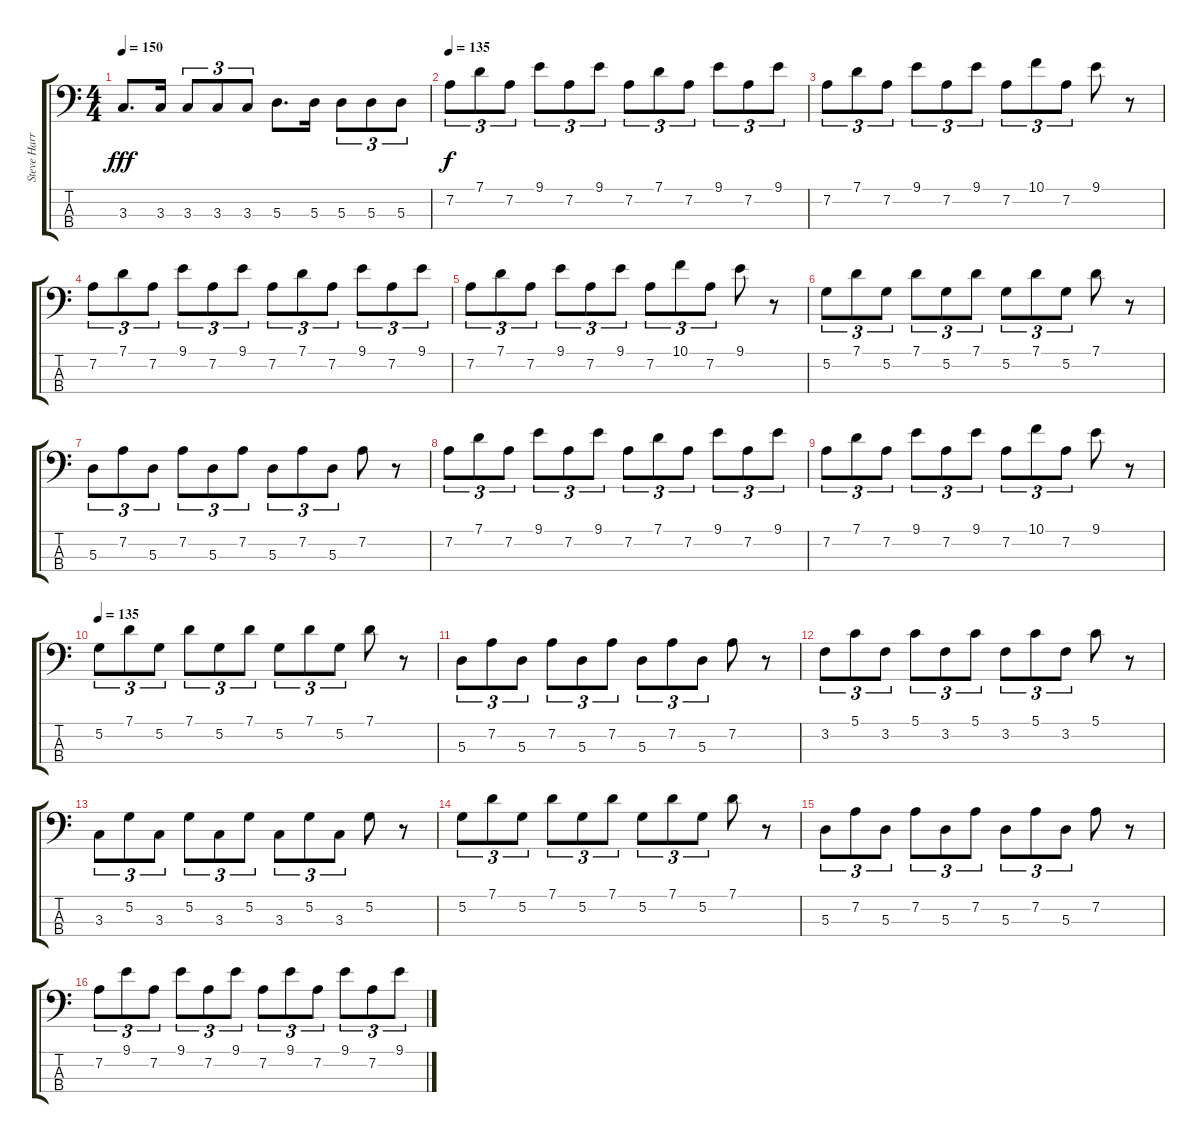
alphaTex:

\track ("Steve Harris" "Steve Harr") {instrument electricbassfinger}
\staff {score tabs}
\tuning (G2 D2 A1 E1) {hide}
\ts (4 4)
\tempo 150
\clef f4
\ks c
3.3.8{d dy fff} 3.3.16 3.3.8{tu (3 2)} 3.3.8{tu (3 2)} 3.3.8{tu (3 2)} 5.3.8{d} 5.3.16 5.3.8{tu (3 2)} 5.3.8{tu (3 2)} 5.3.8{tu (3 2)} |
\tempo 135
7.2.8{tu (3 2) dy f} 7.1.8{tu (3 2)} 7.2.8{tu (3 2)} 9.1.8{tu (3 2)} 7.2.8{tu (3 2)} 9.1.8{tu (3 2)} 7.2.8{tu (3 2)} 7.1.8{tu (3 2)} 7.2.8{tu (3 2)} 9.1.8{tu (3 2)} 7.2.8{tu (3 2)} 9.1.8{tu (3 2)} |
7.2.8{tu (3 2)} 7.1.8{tu (3 2)} 7.2.8{tu (3 2)} 9.1.8{tu (3 2)} 7.2.8{tu (3 2)} 9.1.8{tu (3 2)} 7.2.8{tu (3 2)} 10.1.8{tu (3 2)} 7.2.8{tu (3 2)} 9.1.8 r.8 |
7.2.8{tu (3 2)} 7.1.8{tu (3 2)} 7.2.8{tu (3 2)} 9.1.8{tu (3 2)} 7.2.8{tu (3 2)} 9.1.8{tu (3 2)} 7.2.8{tu (3 2)} 7.1.8{tu (3 2)} 7.2.8{tu (3 2)} 9.1.8{tu (3 2)} 7.2.8{tu (3 2)} 9.1.8{tu (3 2)} |
7.2.8{tu (3 2)} 7.1.8{tu (3 2)} 7.2.8{tu (3 2)} 9.1.8{tu (3 2)} 7.2.8{tu (3 2)} 9.1.8{tu (3 2)} 7.2.8{tu (3 2)} 10.1.8{tu (3 2)} 7.2.8{tu (3 2)} 9.1.8 r.8 |
5.2.8{tu (3 2)} 7.1.8{tu (3 2)} 5.2.8{tu (3 2)} 7.1.8{tu (3 2)} 5.2.8{tu (3 2)} 7.1.8{tu (3 2)} 5.2.8{tu (3 2)} 7.1.8{tu (3 2)} 5.2.8{tu (3 2)} 7.1.8 r.8 |
5.3.8{tu (3 2)} 7.2.8{tu (3 2)} 5.3.8{tu (3 2)} 7.2.8{tu (3 2)} 5.3.8{tu (3 2)} 7.2.8{tu (3 2)} 5.3.8{tu (3 2)} 7.2.8{tu (3 2)} 5.3.8{tu (3 2)} 7.2.8 r.8 |
7.2.8{tu (3 2)} 7.1.8{tu (3 2)} 7.2.8{tu (3 2)} 9.1.8{tu (3 2)} 7.2.8{tu (3 2)} 9.1.8{tu (3 2)} 7.2.8{tu (3 2)} 7.1.8{tu (3 2)} 7.2.8{tu (3 2)} 9.1.8{tu (3 2)} 7.2.8{tu (3 2)} 9.1.8{tu (3 2)} |
7.2.8{tu (3 2)} 7.1.8{tu (3 2)} 7.2.8{tu (3 2)} 9.1.8{tu (3 2)} 7.2.8{tu (3 2)} 9.1.8{tu (3 2)} 7.2.8{tu (3 2)} 10.1.8{tu (3 2)} 7.2.8{tu (3 2)} 9.1.8 r.8 |
\tempo 135
5.2.8{tu (3 2)} 7.1.8{tu (3 2)} 5.2.8{tu (3 2)} 7.1.8{tu (3 2)} 5.2.8{tu (3 2)} 7.1.8{tu (3 2)} 5.2.8{tu (3 2)} 7.1.8{tu (3 2)} 5.2.8{tu (3 2)} 7.1.8 r.8 |
5.3.8{tu (3 2)} 7.2.8{tu (3 2)} 5.3.8{tu (3 2)} 7.2.8{tu (3 2)} 5.3.8{tu (3 2)} 7.2.8{tu (3 2)} 5.3.8{tu (3 2)} 7.2.8{tu (3 2)} 5.3.8{tu (3 2)} 7.2.8 r.8 |
3.2.8{tu (3 2)} 5.1.8{tu (3 2)} 3.2.8{tu (3 2)} 5.1.8{tu (3 2)} 3.2.8{tu (3 2)} 5.1.8{tu (3 2)} 3.2.8{tu (3 2)} 5.1.8{tu (3 2)} 3.2.8{tu (3 2)} 5.1.8 r.8 |
3.3.8{tu (3 2)} 5.2.8{tu (3 2)} 3.3.8{tu (3 2)} 5.2.8{tu (3 2)} 3.3.8{tu (3 2)} 5.2.8{tu (3 2)} 3.3.8{tu (3 2)} 5.2.8{tu (3 2)} 3.3.8{tu (3 2)} 5.2.8 r.8 |
5.2.8{tu (3 2)} 7.1.8{tu (3 2)} 5.2.8{tu (3 2)} 7.1.8{tu (3 2)} 5.2.8{tu (3 2)} 7.1.8{tu (3 2)} 5.2.8{tu (3 2)} 7.1.8{tu (3 2)} 5.2.8{tu (3 2)} 7.1.8 r.8 |
5.3.8{tu (3 2)} 7.2.8{tu (3 2)} 5.3.8{tu (3 2)} 7.2.8{tu (3 2)} 5.3.8{tu (3 2)} 7.2.8{tu (3 2)} 5.3.8{tu (3 2)} 7.2.8{tu (3 2)} 5.3.8{tu (3 2)} 7.2.8 r.8 |
7.2.8{tu (3 2)} 9.1.8{tu (3 2)} 7.2.8{tu (3 2)} 9.1.8{tu (3 2)} 7.2.8{tu (3 2)} 9.1.8{tu (3 2)} 7.2.8{tu (3 2)} 9.1.8{tu (3 2)} 7.2.8{tu (3 2)} 9.1.8{tu (3 2)} 7.2.8{tu (3 2)} 9.1.8{tu (3 2)}
